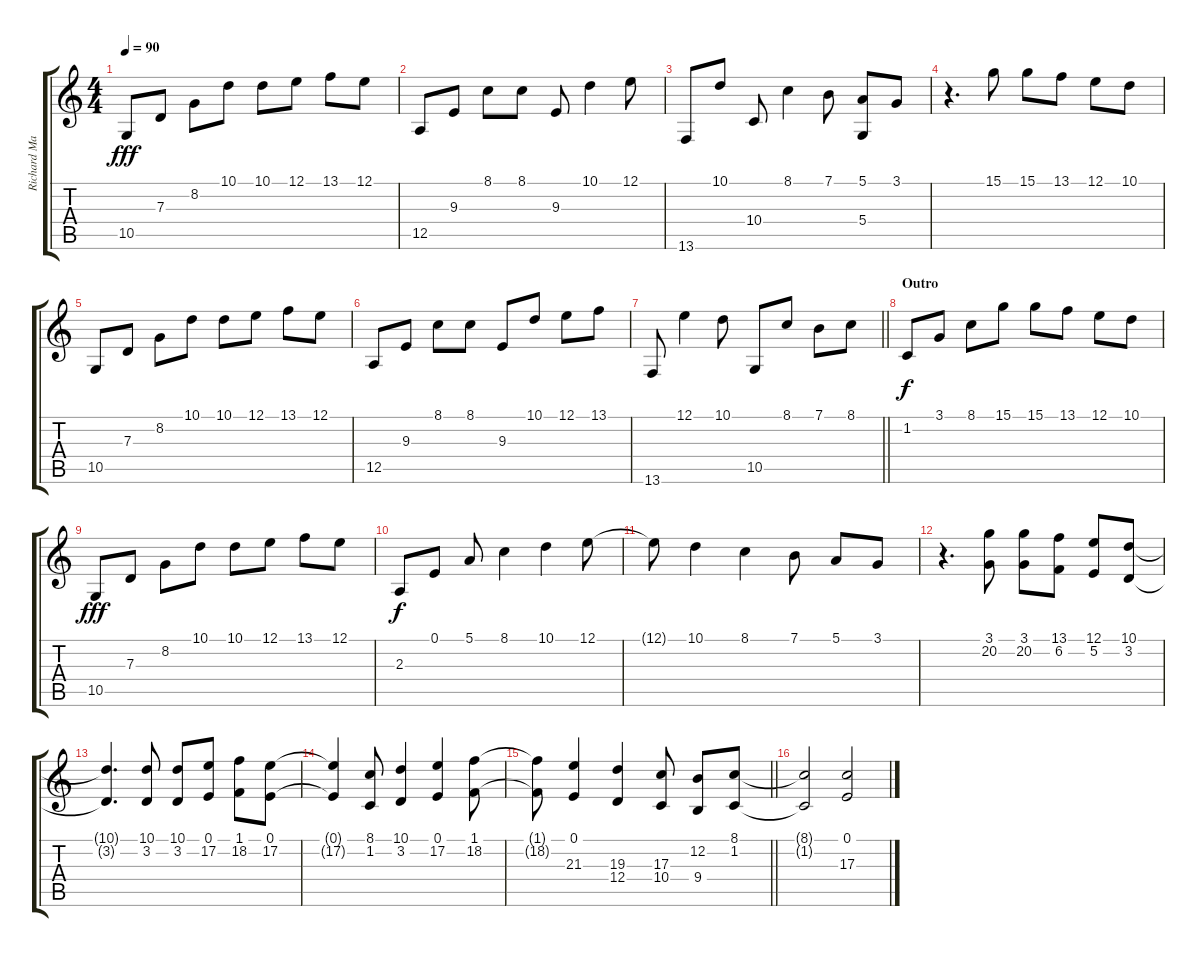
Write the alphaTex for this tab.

\track ("Richard Marx (Piano Right Hand)" "Richard Ma") {instrument acousticgrandpiano}
\staff {score tabs}
\tuning (E4 B3 G3 D3 A2 E2) {hide}
\ts (4 4)
\tempo 90
\clef g2
\ks c
10.5.8{dy fff} 7.3.8 8.2.8 10.1.8 10.1.8 12.1.8 13.1.8 12.1.8 |
12.5.8 9.3.8 8.1.8 8.1.8 9.3.8 10.1.4 12.1.8 |
13.6.8 10.1.8 10.4.8 8.1.4 7.1.8 (5.1 5.4).8 3.1.8 |
r.4{d} 15.1.8 15.1.8 13.1.8 12.1.8 10.1.8 |
10.5.8 7.3.8 8.2.8 10.1.8 10.1.8 12.1.8 13.1.8 12.1.8 |
12.5.8 9.3.8 8.1.8 8.1.8 9.3.8 10.1.8 12.1.8 13.1.8 |
\barLineRight lightlight
13.6.8 12.1.4 10.1.8 10.5.8 8.1.8 7.1.8 8.1.8 |
\section ("" "Outro")
1.2.8{dy f} 3.1.8 8.1.8 15.1.8 15.1.8 13.1.8 12.1.8 10.1.8 |
10.5.8{dy fff} 7.3.8 8.2.8 10.1.8 10.1.8 12.1.8 13.1.8 12.1.8 |
2.3.8{dy f} 0.1.8 5.1.8 8.1.4 10.1.4 12.1.8 |
12.1{t}.8 10.1.4 8.1.4 7.1.8 5.1.8 3.1.8 |
r.4{d} (3.1 20.2).8 (3.1 20.2).8 (13.1 6.2).8 (12.1 5.2).8 (10.1 3.2).8 |
(10.1{t} 3.2{t}).4{d} (10.1 3.2).8 (10.1 3.2).8 (0.1 17.2).8 (1.1 18.2).8 (0.1 17.2).8 |
(0.1{t} 17.2{t}).4 (8.1 1.2).8 (10.1 3.2).4 (0.1 17.2).4 (1.1 18.2).8 |
\barLineRight lightlight
(1.1{t} 18.2{t}).8 (0.1 21.3).4 (19.3 12.4).4 (17.3 10.4).8 (12.2 9.4).8 (8.1 1.2).8 |
(8.1{t} 1.2{t}).2 (0.1 17.3).2
